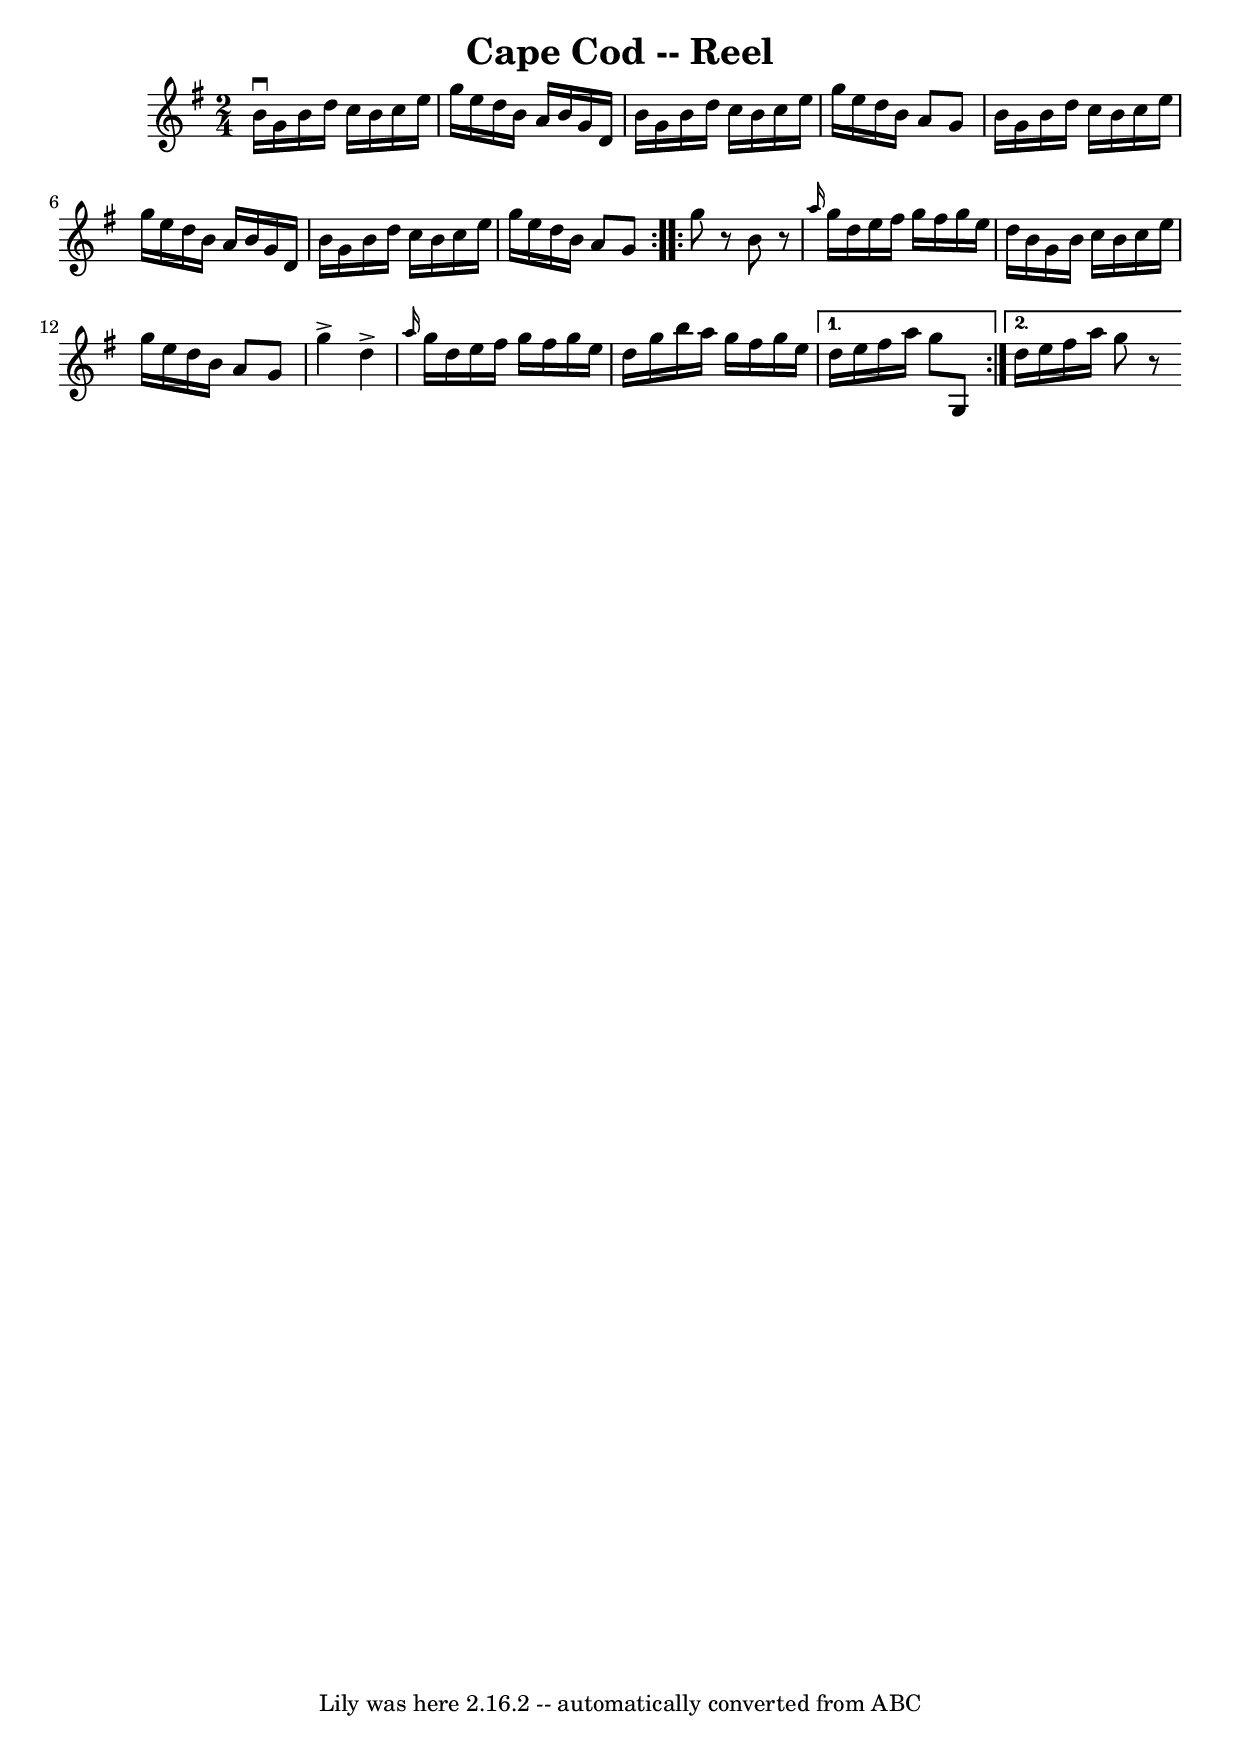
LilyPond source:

\version "2.16.2"
\include "Mammoth.ily"
\header {
  %% book = "Ryan's Mammoth Collection"
 crossRefNumber = "1"
 footnotes = ""
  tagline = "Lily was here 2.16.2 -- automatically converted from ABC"
  title = "Cape Cod -- Reel"

}
voicedefault =  {



  \repeat volta 2 {

    \time 2/4 
    \key g \major
 b'16^\downbow g'16 b'16 d''16 c''16 b'16 c''16 e''16   |
 g''16 e''16 d''16 b'16 a'16 b'16 g'16 d'16   |
 b'16 g'16 b'16 d''16 c''16 b'16 c''16 e''16   |
 g''16 e''16 d''16 b'16 a'8 g'8   |
 b'16 g'16 b'16 d''16 c''16 b'16 c''16 e''16   |
 g''16 e''16 d''16 b'16 a'16 b'16 g'16 d'16   |
 b'16 g'16 b'16 d''16 c''16 b'16 c''16 e''16   |
 g''16 e''16 d''16 b'16 a'8 g'8  
  } 
  \repeat volta 2 {
 g''8    r8 b'8    r8  |
    \grace { a''16  
	   } g''16 d''16 e''16 fs''16 g''16 fs''16 g''16 e''16   |
 d''16 b'16 g'16 b'16 c''16 b'16 c''16 e''16   |
 g''16 e''16 d''16 b'16 a'8 g'8   |
 g''4^\accent d''4^\accent |
    \grace { a''16  
	   } g''16 d''16 e''16 fs''16 g''16 fs''16 g''16 e''16   |
 d''16 g''16 b''16 a''16 
 g''16 fs''16 g''16 e''16  
  } \alternative{{ d''16 e''16    
		 fs''16 a''16 g''8 g8  
		 } { d''16 e''16 fs''16 a''16     		 g''8    r8 \bar " |."   
		   }
	       }

}

\score{
  <<

    \context Staff="default"
    {
      \voicedefault 
      
    }

  >>
  \layout {
    
  }
  \midi {
  }

}
